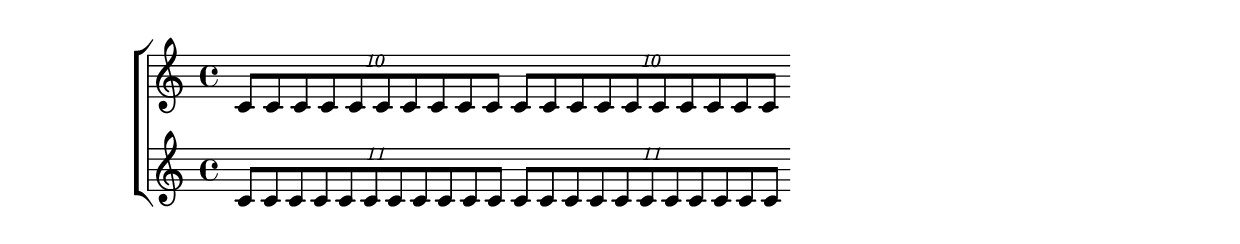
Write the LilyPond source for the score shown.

\version "2.3.17"
\header{
texidoc = "Concurrent tuplets should be equidistant on all staffs.

Note that this only spaces correctly (exactly) when @code{raggedright}
is enabled. For a non-@code{raggedright} case, it still shows a bug: 
uneven spacing. 
"  }



multipart =  \relative c'{ 
    \context StaffGroup << 
                \new Staff  \context Voice { 
                   \times 2/10 {  c8[ c c c c c c c c c] } 
                   \times 2/10 {  c[  c c c c c c c c c] } 
		}
                \new Staff  \context Voice { 
                   \times 2/11 {  c8[ c c c c c c c c c c] } 
                   \times 2/11 {  c[  c c c c c c c c c c] } 
                }
            >>
	}
    
\score{
     { 
	\multipart 
    }

%    \paper { raggedright = ##t }

}


